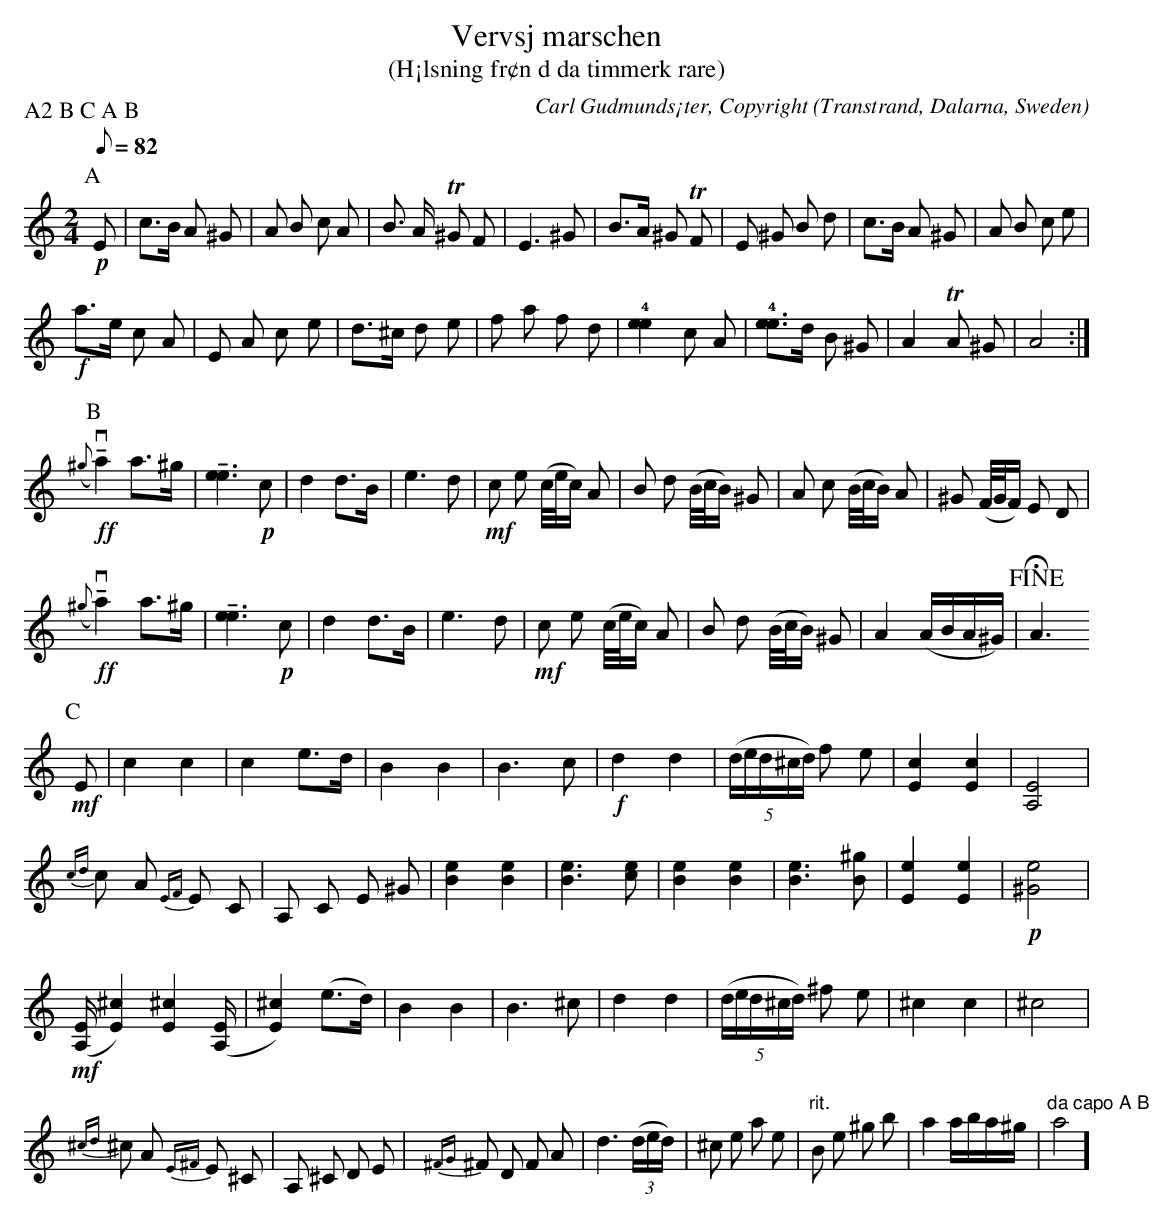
X:1
T: Vervsj marschen
T: (H¡lsning fr¢n d da timmerk rare)
O: Transtrand, Dalarna, Sweden
C: Carl Gudmunds¡ter, Copyright
P: A2 B C A B
M:2/4
L:1/8
K:C
Q:82 Andante
P:A
+p+ E | c>B A ^G | A B c A |  B > A T^G F | E3 ^G| B>A ^G TF | E ^G B d |c>B A ^G|A B c e|
+f+ a>e c A| E A c e| d>^c d e|f a f d| !4![e2e2] c A | !4![ee]>d B ^G|A2 TA ^G |A4:|
P:B
+ff+ (v{^g}!tenuto!a2) a>^g| !tenuto![e3e3] +p+ c | d2 d>B | e3 d | +mf+ c e (c/4e/4c/2) A | B d (B/4c/4B/2) ^G | A c (B/4c/4B/2) A | ^G (F/4G/4F/2) E D |
+ff+ (v{^g}!tenuto!a2) a>^g| !tenuto![e3e3] +p+ c | d2 d>B | e3 d | +mf+ !rit.! c e (c/4e/4c/2) A | B d (B/4c/4B/2) ^G | !rit.! A2 (A/2B/2A/2^G/2) | !fine! !fermata!A3
P:C
+mf+ E | c2 c2 | c2 e>d | B2 B2 | B3 c | +f+ d2 d2 | (5(d/2e/2d/2^c/2d/2) f e | [c2E2] [c2E2] | [A,4E4] |
{cd} c A {EF} E C | A, C E ^G | [e2B2] [e2B2] | [e3B3] [ec] | [e2B2] [e2B2] | [e3B3] [^gB] | !rit.! [e2E2] [e2E2] | +p+ [e4^G4] |
+mf+ ([E/2A,/2]  [E2^c2]) [E2^c2] ([E/2A,/2] | [E2^c2]) (e>d) | B2 B2 | B3 ^c | d2 d2 | (5(d/2e/2d/2^c/2d/2) ^f e | ^c2 c2 | ^c4 |
{^cd} ^c A {E^F} E ^C | A, ^C D E | {^FG} ^F D F A | d3 (3(d/2e/2d/2) | ^c e a e | "rit." B e ^g b | a2 a/2b/2a/2^g/2 | "da capo A B" a4]
